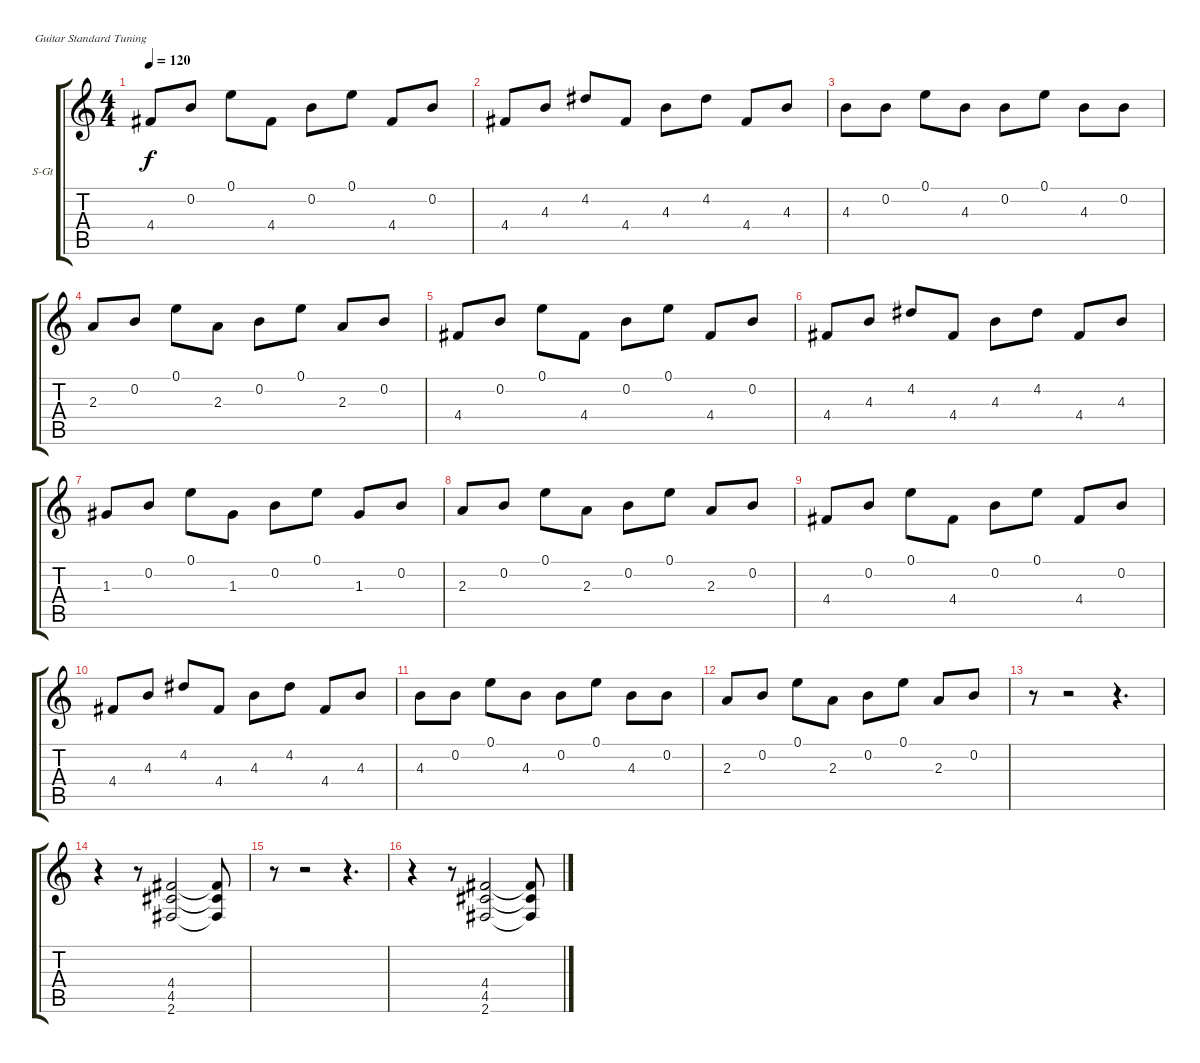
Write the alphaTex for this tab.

\bracketExtendMode groupsimilarinstruments
\firstSystemTrackNameOrientation horizontal
\otherSystemsTrackNameOrientation horizontal
\track ("Guitarra1" "S-Gt") {instrument acousticguitarsteel}
\staff {score tabs}
\tuning (E4 B3 G3 D3 A2 E2)
\ts (4 4)
\tempo 120
\clef g2
\ks c
4.4.8{dy f} 0.2.8 0.1.8 4.4.8 0.2.8 0.1.8 4.4.8 0.2.8 |
4.4.8 4.3.8 4.2.8 4.4.8 4.3.8 4.2.8 4.4.8 4.3.8 |
4.3.8 0.2.8 0.1.8 4.3.8 0.2.8 0.1.8 4.3.8 0.2.8 |
2.3.8 0.2.8 0.1.8 2.3.8 0.2.8 0.1.8 2.3.8 0.2.8 |
4.4.8 0.2.8 0.1.8 4.4.8 0.2.8 0.1.8 4.4.8 0.2.8 |
4.4.8 4.3.8 4.2.8 4.4.8 4.3.8 4.2.8 4.4.8 4.3.8 |
1.3.8 0.2.8 0.1.8 1.3.8 0.2.8 0.1.8 1.3.8 0.2.8 |
2.3.8 0.2.8 0.1.8 2.3.8 0.2.8 0.1.8 2.3.8 0.2.8 |
4.4.8 0.2.8 0.1.8 4.4.8 0.2.8 0.1.8 4.4.8 0.2.8 |
4.4.8 4.3.8 4.2.8 4.4.8 4.3.8 4.2.8 4.4.8 4.3.8 |
4.3.8 0.2.8 0.1.8 4.3.8 0.2.8 0.1.8 4.3.8 0.2.8 |
2.3.8 0.2.8 0.1.8 2.3.8 0.2.8 0.1.8 2.3.8 0.2.8 |
r.8 r.2 r.4{d} |
r.4 r.8 (4.4 4.5 2.6).2 (4.4{t} 4.5{t} 2.6{t}).8 |
r.8 r.2 r.4{d} |
r.4 r.8 (4.4 4.5 2.6).2 (4.4{t} 4.5{t} 2.6{t}).8
